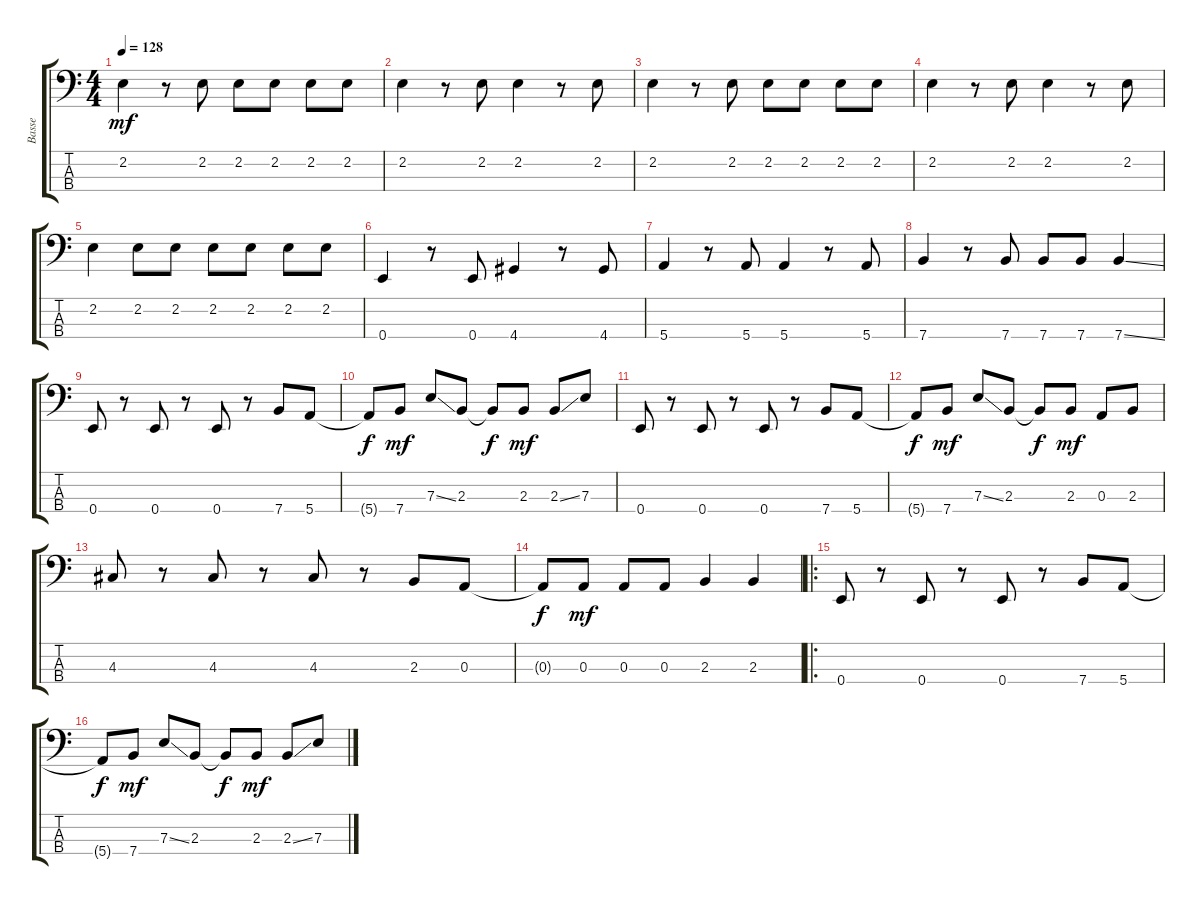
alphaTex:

\track ("Basse" "Basse") {instrument electricbassfinger}
\staff {score tabs}
\tuning (G2 D2 A1 E1) {hide}
\ts (4 4)
\tempo 128
\clef f4
\ks c
2.2.4{dy mf} r.8 2.2.8 2.2.8 2.2.8 2.2.8 2.2.8 |
2.2.4 r.8 2.2.8 2.2.4 r.8 2.2.8 |
2.2.4 r.8 2.2.8 2.2.8 2.2.8 2.2.8 2.2.8 |
2.2.4 r.8 2.2.8 2.2.4 r.8 2.2.8 |
2.2.4 2.2.8 2.2.8 2.2.8 2.2.8 2.2.8 2.2.8 |
0.4.4 r.8 0.4.8 4.4.4 r.8 4.4.8 |
5.4.4 r.8 5.4.8 5.4.4 r.8 5.4.8 |
7.4.4 r.8 7.4.8 7.4.8 7.4.8 7.4{ss}.4 |
0.4.8 r.8 0.4.8 r.8 0.4.8 r.8 7.4.8 5.4.8 |
5.4{t}.8{dy f} 7.4.8{dy mf} 7.3{ss}.8 2.3.8 2.3{t}.8{dy f} 2.3.8{dy mf} 2.3{ss}.8 7.3.8 |
0.4.8 r.8 0.4.8 r.8 0.4.8 r.8 7.4.8 5.4.8 |
5.4{t}.8{dy f} 7.4.8{dy mf} 7.3{ss}.8 2.3.8 2.3{t}.8{dy f} 2.3.8{dy mf} 0.3.8 2.3.8 |
4.3.8 r.8 4.3.8 r.8 4.3.8 r.8 2.3.8 0.3.8 |
0.3{t}.8{dy f} 0.3.8{dy mf} 0.3.8 0.3.8 2.3.4 2.3.4 |
\ro
0.4.8 r.8 0.4.8 r.8 0.4.8 r.8 7.4.8 5.4.8 |
5.4{t}.8{dy f} 7.4.8{dy mf} 7.3{ss}.8 2.3.8 2.3{t}.8{dy f} 2.3.8{dy mf} 2.3{ss}.8 7.3.8
